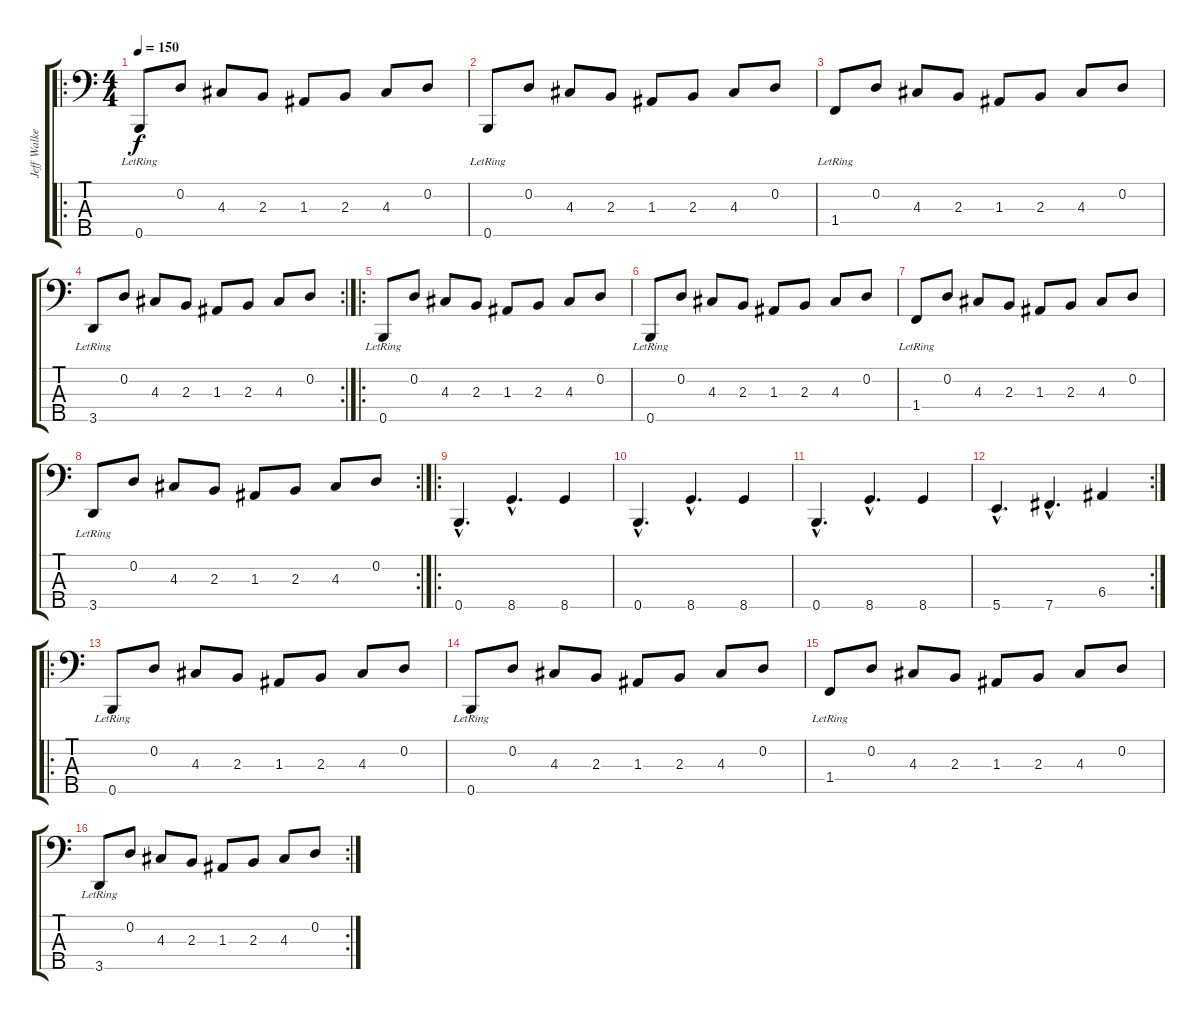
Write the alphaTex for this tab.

\track ("Jeff Walker (Bass)" "Jeff Walke") {instrument electricbasspick}
\staff {score tabs}
\tuning (G2 D2 A1 E1 B0) {hide}
\ro
\ts (4 4)
\tempo 150
\clef f4
\ks c
0.5{lr}.8{dy f} 0.2.8 4.3.8 2.3.8 1.3.8 2.3.8 4.3.8 0.2.8 |
0.5{lr}.8 0.2.8 4.3.8 2.3.8 1.3.8 2.3.8 4.3.8 0.2.8 |
1.4{lr}.8 0.2.8 4.3.8 2.3.8 1.3.8 2.3.8 4.3.8 0.2.8 |
\rc 2
3.5{lr}.8 0.2.8 4.3.8 2.3.8 1.3.8 2.3.8 4.3.8 0.2.8 |
\ro
0.5{lr}.8 0.2.8 4.3.8 2.3.8 1.3.8 2.3.8 4.3.8 0.2.8 |
0.5{lr}.8 0.2.8 4.3.8 2.3.8 1.3.8 2.3.8 4.3.8 0.2.8 |
1.4{lr}.8 0.2.8 4.3.8 2.3.8 1.3.8 2.3.8 4.3.8 0.2.8 |
\rc 2
3.5{lr}.8 0.2.8 4.3.8 2.3.8 1.3.8 2.3.8 4.3.8 0.2.8 |
\ro
0.5{hac}.4{d} 8.5{hac}.4{d} 8.5.4 |
0.5{hac}.4{d} 8.5{hac}.4{d} 8.5.4 |
0.5{hac}.4{d} 8.5{hac}.4{d} 8.5.4 |
\rc 2
5.5{hac}.4{d} 7.5{hac}.4{d} 6.4.4 |
\ro
0.5{lr}.8 0.2.8 4.3.8 2.3.8 1.3.8 2.3.8 4.3.8 0.2.8 |
0.5{lr}.8 0.2.8 4.3.8 2.3.8 1.3.8 2.3.8 4.3.8 0.2.8 |
1.4{lr}.8 0.2.8 4.3.8 2.3.8 1.3.8 2.3.8 4.3.8 0.2.8 |
\rc 2
3.5{lr}.8 0.2.8 4.3.8 2.3.8 1.3.8 2.3.8 4.3.8 0.2.8
